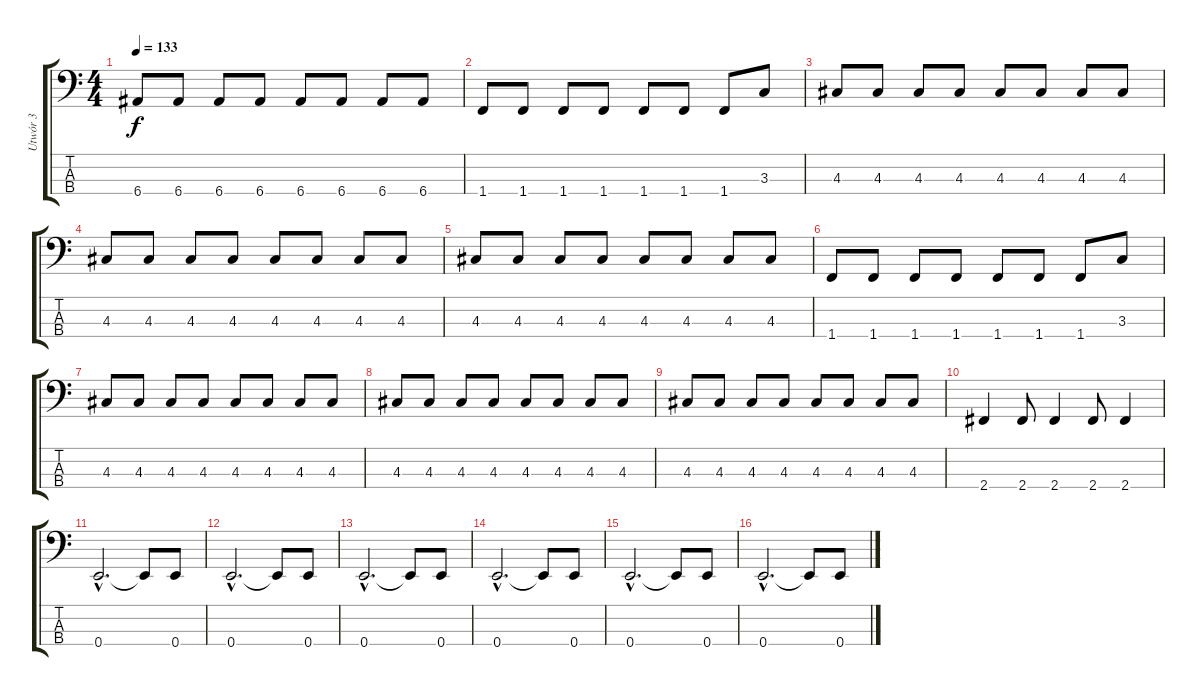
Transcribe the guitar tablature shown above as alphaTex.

\track ("Utwór 3" "Utwór 3") {instrument electricbassfinger}
\staff {score tabs}
\tuning (G2 D2 A1 E1) {hide}
\ts (4 4)
\tempo 133
\clef f4
\ks c
6.4.8{dy f} 6.4.8 6.4.8 6.4.8 6.4.8 6.4.8 6.4.8 6.4.8 |
1.4.8 1.4.8 1.4.8 1.4.8 1.4.8 1.4.8 1.4.8 3.3.8 |
4.3.8 4.3.8 4.3.8 4.3.8 4.3.8 4.3.8 4.3.8 4.3.8 |
4.3.8 4.3.8 4.3.8 4.3.8 4.3.8 4.3.8 4.3.8 4.3.8 |
4.3.8 4.3.8 4.3.8 4.3.8 4.3.8 4.3.8 4.3.8 4.3.8 |
1.4.8 1.4.8 1.4.8 1.4.8 1.4.8 1.4.8 1.4.8 3.3.8 |
4.3.8 4.3.8 4.3.8 4.3.8 4.3.8 4.3.8 4.3.8 4.3.8 |
4.3.8 4.3.8 4.3.8 4.3.8 4.3.8 4.3.8 4.3.8 4.3.8 |
4.3.8 4.3.8 4.3.8 4.3.8 4.3.8 4.3.8 4.3.8 4.3.8 |
2.4.4 2.4.8 2.4.4 2.4.8 2.4.4 |
0.4{hac}.2{d} 0.4{t}.8 0.4.8 |
0.4{hac}.2{d} 0.4{t}.8 0.4.8 |
0.4{hac}.2{d} 0.4{t}.8 0.4.8 |
0.4{hac}.2{d} 0.4{t}.8 0.4.8 |
0.4{hac}.2{d} 0.4{t}.8 0.4.8 |
0.4{hac}.2{d} 0.4{t}.8 0.4.8
